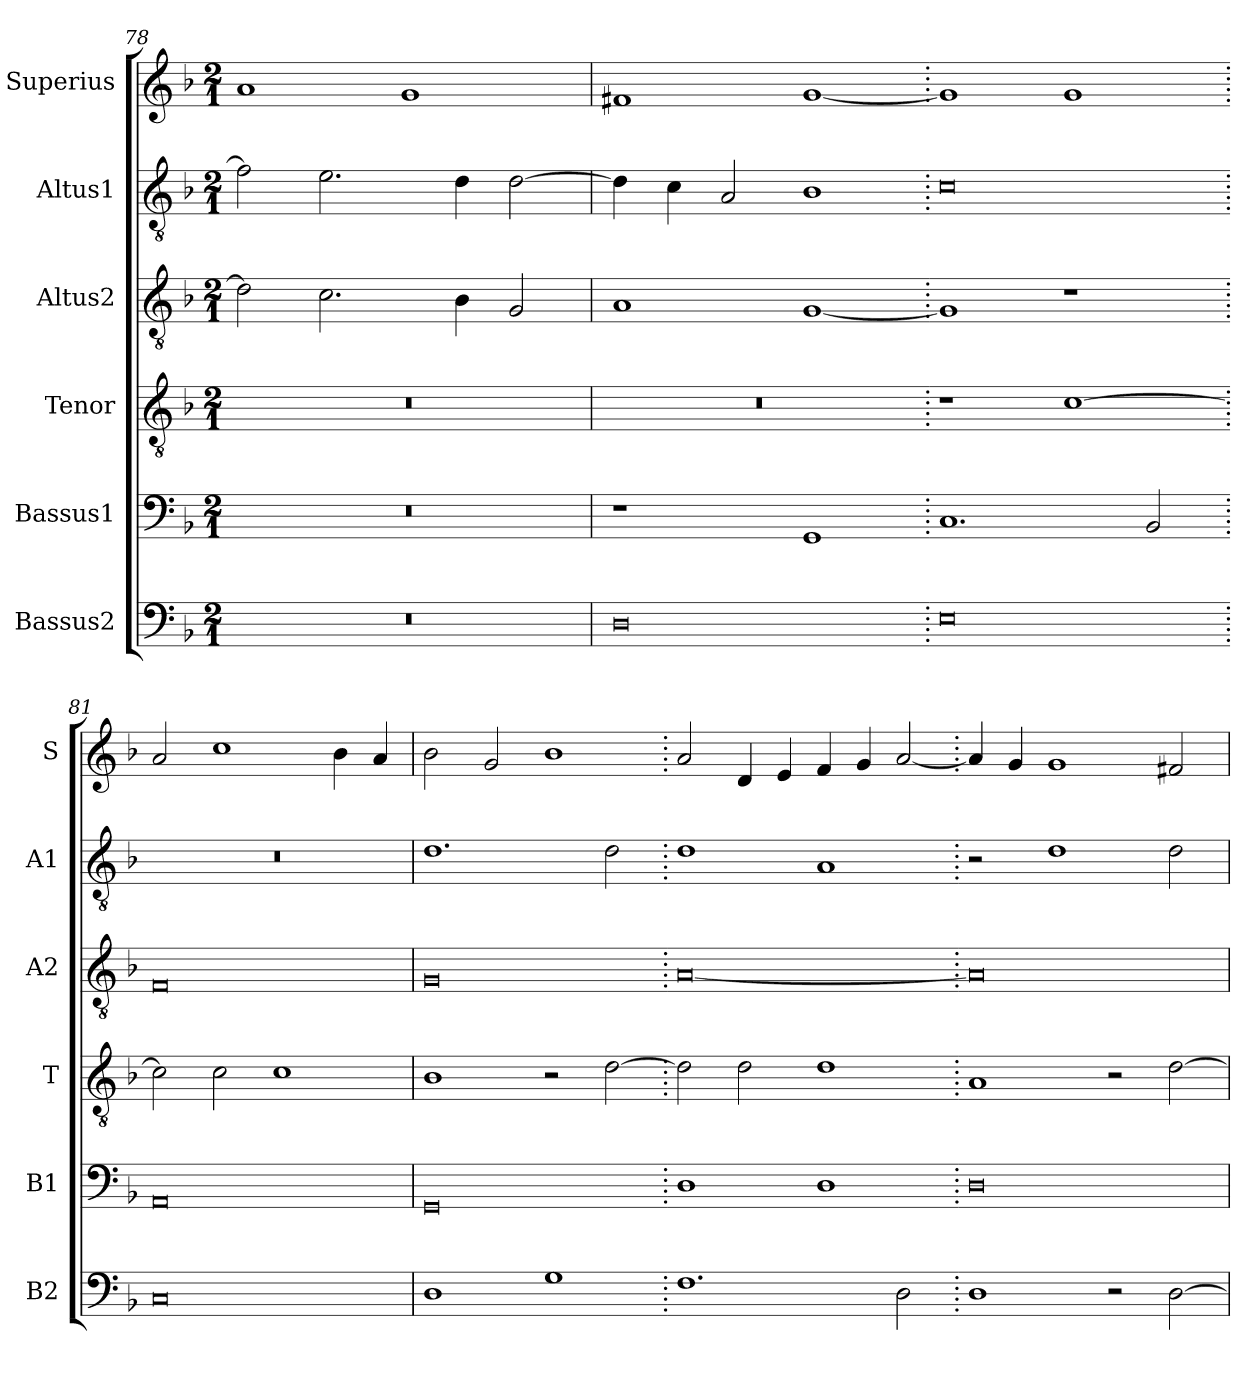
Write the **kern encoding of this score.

**kern	**kern	**kern	**kern	**kern	**kern
*part6	*part5	*part4	*part3	*part2	*part1
*staff6	*staff5	*staff4	*staff3	*staff2	*staff1
*I"Bassus2	*I"Bassus1	*I"Tenor	*I"Altus2	*I"Altus1	*I"Superius
*I'B2	*I'B1	*I'T	*I'A2	*I'A1	*I'S
*clefF4	*clefF4	*clefGv2	*clefGv2	*clefGv2	*clefG2
*k[b-]	*k[b-]	*k[b-]	*k[b-]	*k[b-]	*k[b-]
*M2/1	*M2/1	*M2/1	*M2/1	*M2/1	*M2/1
=78	=78	=78	=78	=78	=78
0r	0r	0r	2d\]	2f\]	1a
.	.	.	2.c\	2.e\	.
.	.	.	.	.	1g
.	.	.	4B-\	4d\	.
.	.	.	2G/	[2d\	.
=79	=79	=79	=79	=79	=79
0D	1r	0r	1A	4d\]	1f#X
.	.	.	.	4c\	.
.	.	.	.	2A/	.
.	1GG	.	[1G	1B-	[1g
=80.	=80.	=80.	=80.	=80.	=80.
0E	1.C	1r	1G]	0c	1g]
.	.	[1c	1r	.	1g
.	2BB-/	.	.	.	.
=81.	=81.	=81.	=81.	=81.	=81.
0C	0AA	2c\]	0F	0r	2a/
.	.	2c\	.	.	1cc
.	.	1c	.	.	.
.	.	.	.	.	4b-\
.	.	.	.	.	4a/
=82	=82	=82	=82	=82	=82
1D	0GG	1B-	0G	1.d	2b-\
.	.	.	.	.	2g/
1G	.	2r	.	.	1b-
.	.	[2d\	.	2d\	.
=83.	=83.	=83.	=83.	=83.	=83.
1.F	1D	2d\]	[0A	1d	2a/
.	.	2d\	.	.	4d/
.	.	.	.	.	4e/
.	1D	1d	.	1A	4f/
.	.	.	.	.	4g/
2D\	.	.	.	.	[2a/
=84.	=84.	=84.	=84.	=84.	=84.
1D	0D	1A	0A]	2r	4a/]
.	.	.	.	.	4g/
.	.	.	.	1d	1g
2r	.	2r	.	.	.
[2D\	.	[2d\	.	2d\	2f#X/
=	=	=	=	=	=
*-	*-	*-	*-	*-	*-
